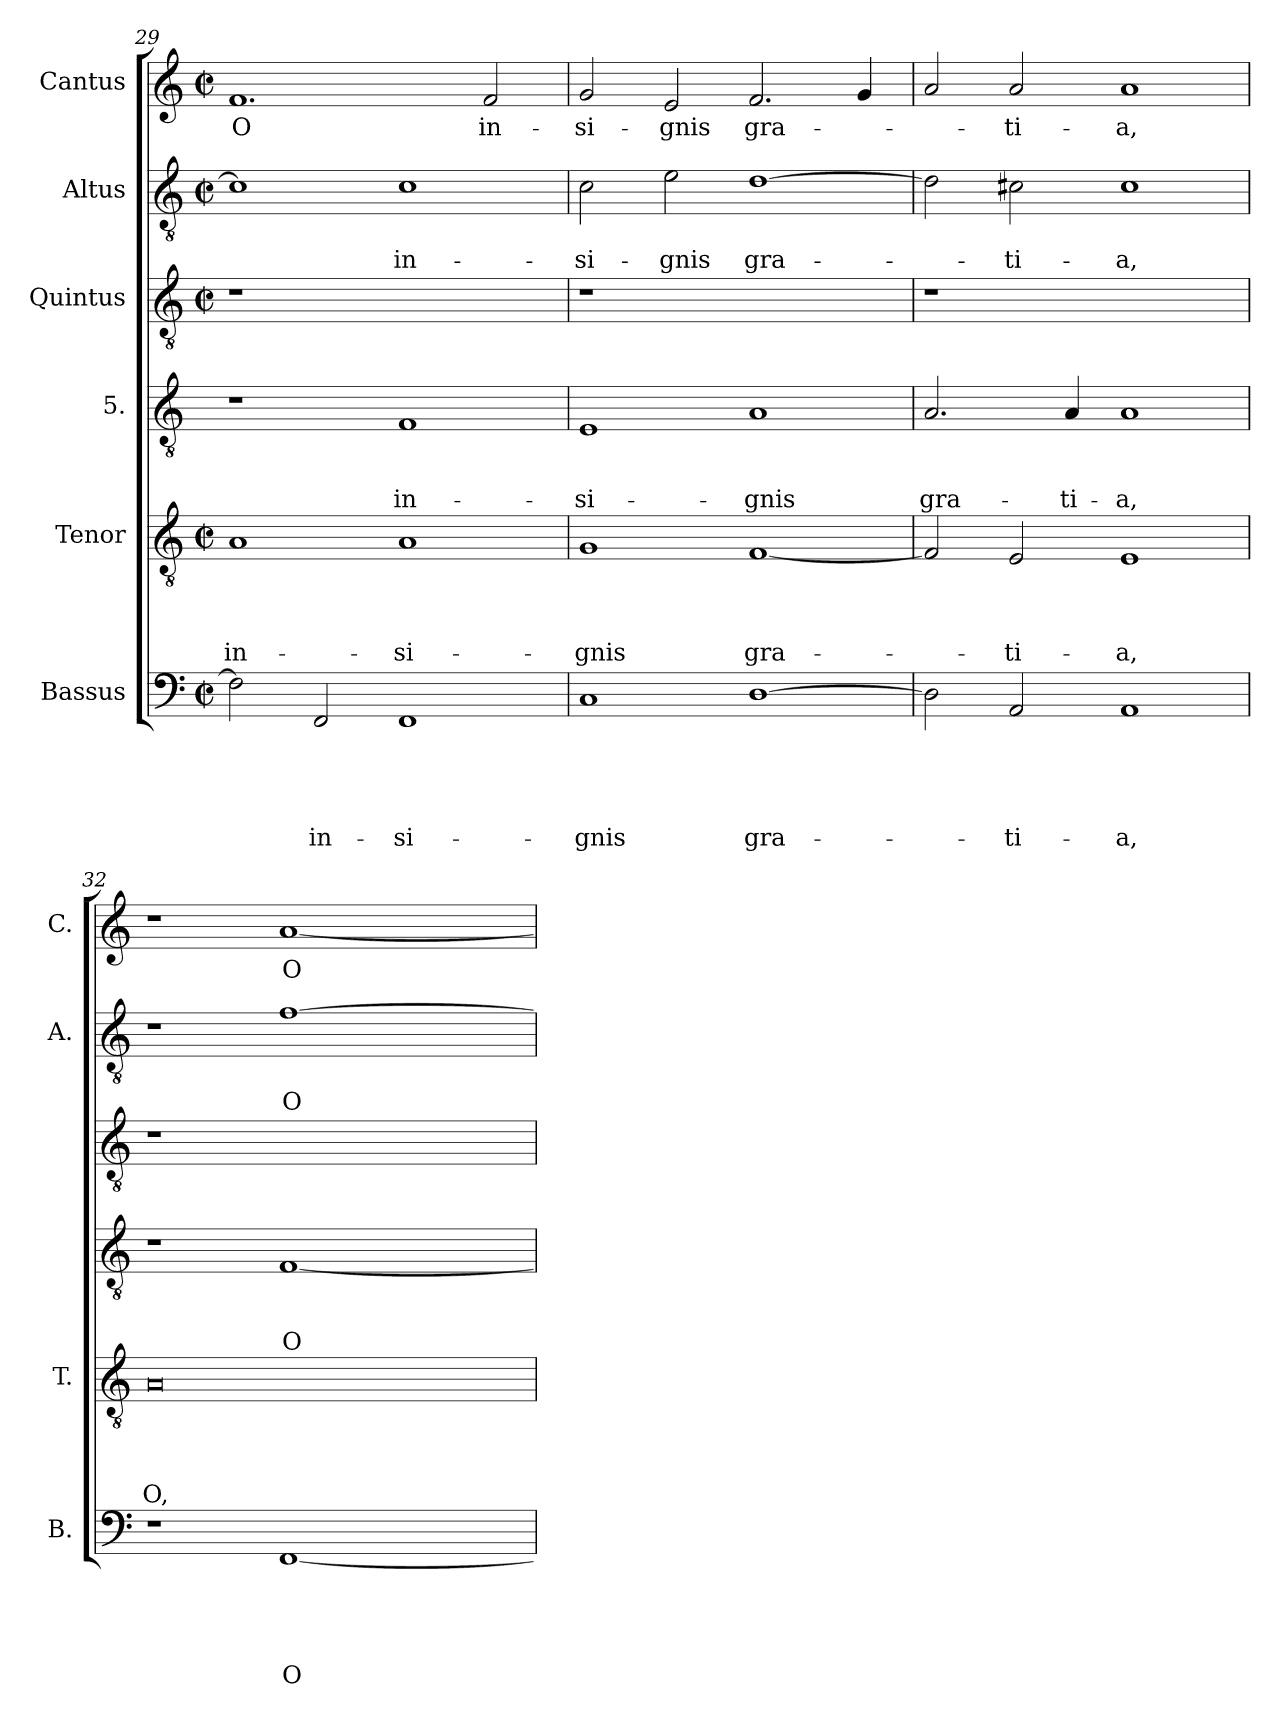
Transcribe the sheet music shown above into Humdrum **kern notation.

**kern	**text	**text	**text	**text	**text	**kern	**text	**text	**text	**text	**kern	**text	**text	**text	**kern	**kern	**text	**text	**kern	**text
*part6	*part6	*part6	*part6	*part6	*part6	*part5	*part5	*part5	*part5	*part5	*part4	*part4	*part4	*part4	*part3	*part2	*part2	*part2	*part1	*part1
*staff6	*staff6	*staff6	*staff6	*staff6	*staff6	*staff5	*staff5	*staff5	*staff5	*staff5	*staff4	*staff4	*staff4	*staff4	*staff3	*staff2	*staff2	*staff2	*staff1	*staff1
*I"Bassus	*	*	*	*	*	*I"Tenor	*	*	*	*	*I"5.	*	*	*	*I"Quintus	*I"Altus	*	*	*I"Cantus	*
*I'B.	*	*	*	*	*	*I'T.	*	*	*	*	*	*	*	*	*	*I'A.	*	*	*I'C.	*
*clefF4	*	*	*	*	*	*clefGv2	*	*	*	*	*clefGv2	*	*	*	*clefGv2	*clefGv2	*	*	*clefG2	*
*k[]	*	*	*	*	*	*k[]	*	*	*	*	*k[]	*	*	*	*k[]	*k[]	*	*	*k[]	*
*C:	*	*	*	*	*	*C:	*	*	*	*	*C:	*	*	*	*C:	*C:	*	*	*C:	*
*M2/2	*	*	*	*	*	*M2/2	*	*	*	*	*	*	*	*	*M2/2	*M2/2	*	*	*M2/2	*
*met(c|)	*	*	*	*	*	*met(c|)	*	*	*	*	*	*	*	*	*met(c|)	*met(c|)	*	*	*met(c|)	*
=29	=29	=29	=29	=29	=29	=29	=29	=29	=29	=29	=29	=29	=29	=29	=29	=29	=29	=29	=29	=29
!	!	!	!	!	!	!	!	!	!	!LO:LY:b	!	!	!	!	!	!	!	!	!	!LO:LY:b
2F\]	.	.	.	.	.	1A	.	.	.	in-	1r	.	.	.	1r	1c]	.	.	1.f	O
!	!	!	!	!	!LO:LY:b	!	!	!	!	!	!	!	!	!	!	!	!	!	!	!
2FF/	.	.	.	.	in-	.	.	.	.	.	.	.	.	.	.	.	.	.	.	.
!	!	!	!	!	!LO:LY:b	!	!	!	!	!LO:LY:b	!	!	!	!LO:LY:b	!	!	!	!LO:LY:b	!	!
1FF	.	.	.	.	-si-	1A	.	.	.	-si-	1F	.	.	in-	1ryy	1c	.	in-	.	.
!	!	!	!	!	!	!	!	!	!	!	!	!	!	!	!	!	!	!	!	!LO:LY:b
.	.	.	.	.	.	.	.	.	.	.	.	.	.	.	.	.	.	.	2f/	in-
=30	=30	=30	=30	=30	=30	=30	=30	=30	=30	=30	=30	=30	=30	=30	=30	=30	=30	=30	=30	=30
!	!	!	!	!	!LO:LY:b	!	!	!	!	!LO:LY:b	!	!	!	!LO:LY:b	!	!	!	!LO:LY:b	!	!LO:LY:b
1C	.	.	.	.	-gnis	1G	.	.	.	-gnis	1E	.	.	-si-	1r	2c\	.	-si-	2g/	-si-
!	!	!	!	!	!	!	!	!	!	!	!	!	!	!	!	!	!	!LO:LY:b	!	!LO:LY:b
.	.	.	.	.	.	.	.	.	.	.	.	.	.	.	.	2e\	.	-gnis	2e/	-gnis
!	!	!	!	!	!LO:LY:b	!	!	!	!	!LO:LY:b	!	!	!	!LO:LY:b	!	!	!	!LO:LY:b	!	!LO:LY:b
[<1D	.	.	.	.	gra-	[<1F	.	.	.	gra-	1A	.	.	-gnis	1ryy	[<1d	.	gra-	2.f/	gra-
.	.	.	.	.	.	.	.	.	.	.	.	.	.	.	.	.	.	.	4g</	.
!!LO:LB:g=z
=31	=31	=31	=31	=31	=31	=31	=31	=31	=31	=31	=31	=31	=31	=31	=31	=31	=31	=31	=31	=31
!	!	!	!	!	!	!	!	!	!	!	!	!	!	!LO:LY:b	!	!	!	!	!	!
2D\]	.	.	.	.	.	2F/]	.	.	.	.	2.A/	.	.	gra-	1r	2d\]	.	.	2a/	.
!	!	!	!	!	!LO:LY:b	!	!	!	!	!LO:LY:b	!	!	!	!	!	!	!	!LO:LY:b	!	!LO:LY:b
2AA/	.	.	.	.	-ti-	2E/	.	.	.	-ti-	.	.	.	.	.	2c#X\	.	-ti-	2a/	-ti-
!	!	!	!	!	!	!	!	!	!	!	!	!	!	!LO:LY:b	!	!	!	!	!	!
.	.	.	.	.	.	.	.	.	.	.	4A/	.	.	-ti-	.	.	.	.	.	.
!	!	!	!	!	!LO:LY:b	!	!	!	!	!LO:LY:b	!	!	!	!LO:LY:b	!	!	!	!LO:LY:b	!	!LO:LY:b
1AA	.	.	.	.	-a,	1E	.	.	.	-a,	1A	.	.	-a,	1ryy	1c#	.	-a,	1a	-a,
=32	=32	=32	=32	=32	=32	=32	=32	=32	=32	=32	=32	=32	=32	=32	=32	=32	=32	=32	=32	=32
!	!	!	!	!	!	!	!	!	!	!LO:LY:b	!	!	!	!	!	!	!	!	!	!
1r	.	.	.	.	.	0A	.	.	.	O,	1r	.	.	.	1r	1r	.	.	1r	.
!	!	!	!	!	!LO:LY:b	!	!	!	!	!	!	!	!	!LO:LY:b	!	!	!	!LO:LY:b	!	!LO:LY:b
[<1FF	.	.	.	.	O	.	.	.	.	.	[<1F	.	.	O	1ryy	[>1f	.	O	[<1a	O
=	=	=	=	=	=	=	=	=	=	=	=	=	=	=	=	=	=	=	=	=
*-	*-	*-	*-	*-	*-	*-	*-	*-	*-	*-	*-	*-	*-	*-	*-	*-	*-	*-	*-	*-
